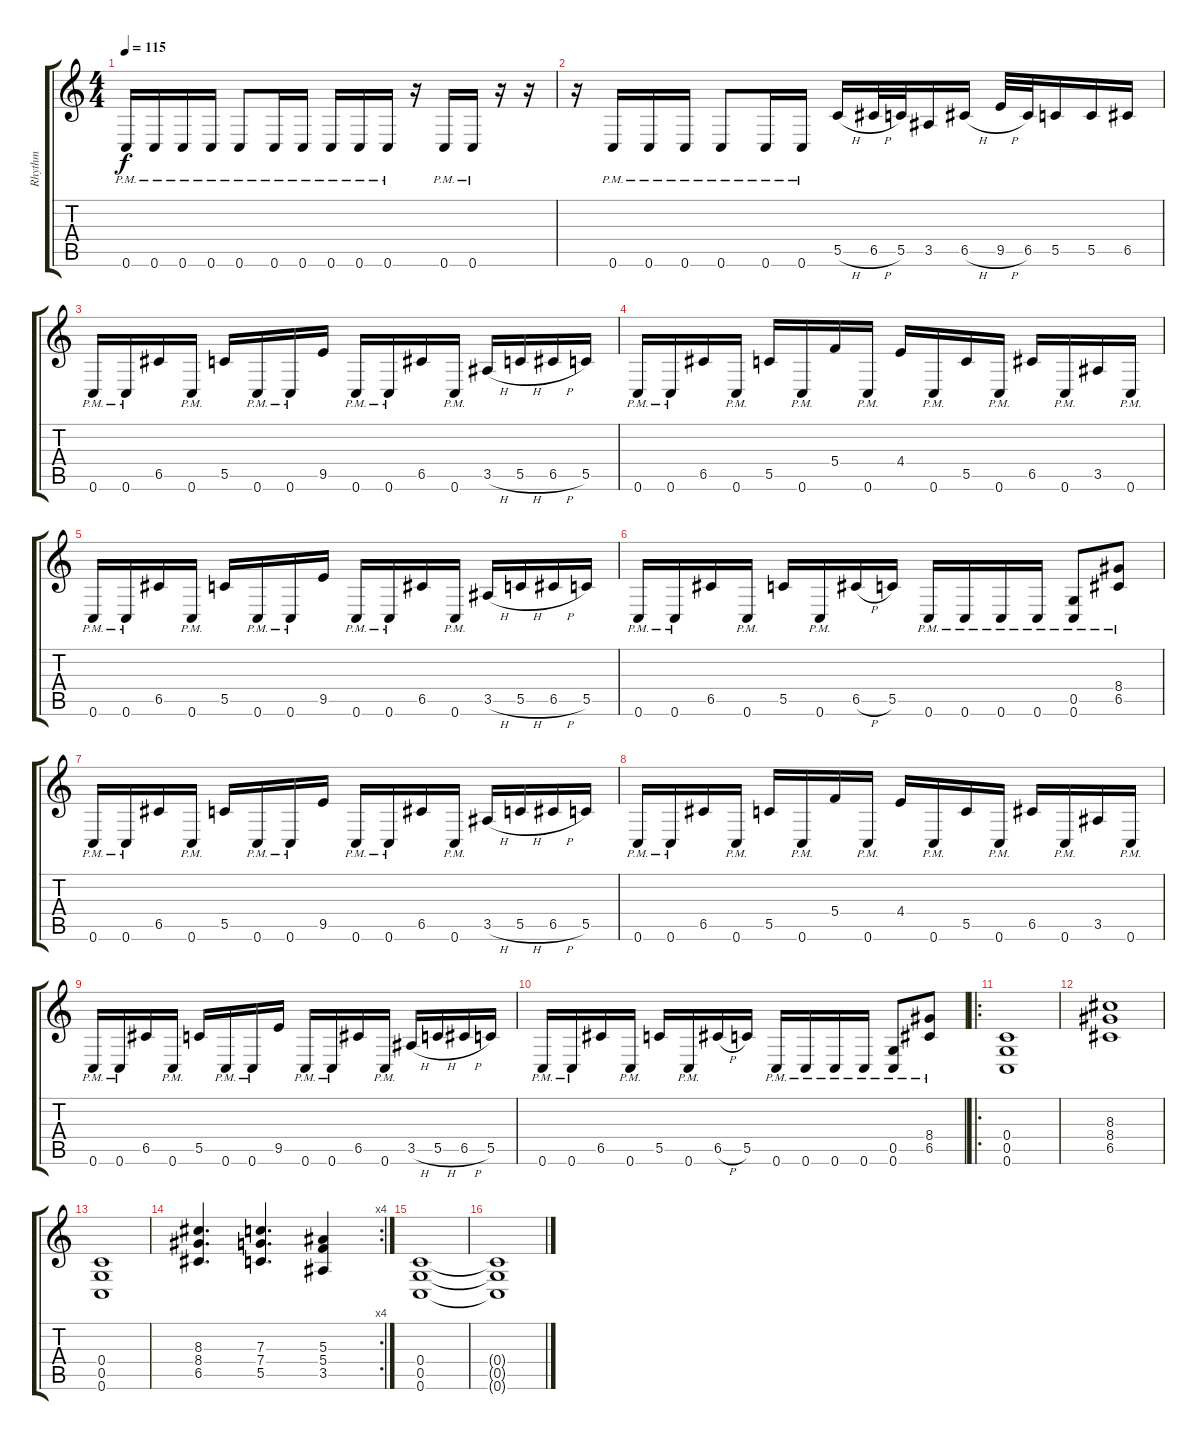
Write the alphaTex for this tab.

\track ("Rhythm" "Rhythm") {instrument distortionguitar}
\staff {score tabs}
\tuning (D4 A3 F3 C3 G2 C2) {hide}
\ts (4 4)
\tempo 115
\clef g2
\ks c
0.6{pm}.16{dy f} 0.6{pm}.16 0.6{pm}.16 0.6{pm}.16 0.6{pm}.8 0.6{pm}.16 0.6{pm}.16 0.6{pm}.16 0.6{pm}.16 0.6{pm}.16 r.16 0.6{pm}.16 0.6{pm}.16 r.16 r.16 |
r.16 0.6{pm}.16 0.6{pm}.16 0.6{pm}.16 0.6{pm}.8 0.6{pm}.16 0.6{pm}.16 5.5{h}.16 6.5{h}.32 5.5.32 3.5.16 6.5{h}.16 9.5{h}.32 6.5.32 5.5.16 5.5.16 6.5.16 |
0.6{pm}.16 0.6{pm}.16 6.5.16 0.6{pm}.16 5.5.16 0.6{pm}.16 0.6{pm}.16 9.5.16 0.6{pm}.16 0.6{pm}.16 6.5.16 0.6{pm}.16 3.5{h}.16 5.5{h}.16 6.5{h}.16 5.5.16 |
0.6{pm}.16 0.6{pm}.16 6.5.16 0.6{pm}.16 5.5.16 0.6{pm}.16 5.4.16 0.6{pm}.16 4.4.16 0.6{pm}.16 5.5.16 0.6{pm}.16 6.5.16 0.6{pm}.16 3.5.16 0.6{pm}.16 |
0.6{pm}.16 0.6{pm}.16 6.5.16 0.6{pm}.16 5.5.16 0.6{pm}.16 0.6{pm}.16 9.5.16 0.6{pm}.16 0.6{pm}.16 6.5.16 0.6{pm}.16 3.5{h}.16 5.5{h}.16 6.5{h}.16 5.5.16 |
0.6{pm}.16 0.6{pm}.16 6.5.16 0.6{pm}.16 5.5.16 0.6{pm}.16 6.5{h}.16 5.5.16 0.6{pm}.16 0.6{pm}.16 0.6{pm}.16 0.6{pm}.16 (0.5{pm} 0.6{pm}).8 (8.4{pm} 6.5{pm}).8 |
0.6{pm}.16 0.6{pm}.16 6.5.16 0.6{pm}.16 5.5.16 0.6{pm}.16 0.6{pm}.16 9.5.16 0.6{pm}.16 0.6{pm}.16 6.5.16 0.6{pm}.16 3.5{h}.16 5.5{h}.16 6.5{h}.16 5.5.16 |
0.6{pm}.16 0.6{pm}.16 6.5.16 0.6{pm}.16 5.5.16 0.6{pm}.16 5.4.16 0.6{pm}.16 4.4.16 0.6{pm}.16 5.5.16 0.6{pm}.16 6.5.16 0.6{pm}.16 3.5.16 0.6{pm}.16 |
0.6{pm}.16 0.6{pm}.16 6.5.16 0.6{pm}.16 5.5.16 0.6{pm}.16 0.6{pm}.16 9.5.16 0.6{pm}.16 0.6{pm}.16 6.5.16 0.6{pm}.16 3.5{h}.16 5.5{h}.16 6.5{h}.16 5.5.16 |
0.6{pm}.16 0.6{pm}.16 6.5.16 0.6{pm}.16 5.5.16 0.6{pm}.16 6.5{h}.16 5.5.16 0.6{pm}.16 0.6{pm}.16 0.6{pm}.16 0.6{pm}.16 (0.5{pm} 0.6{pm}).8 (8.4{pm} 6.5{pm}).8 |
\ro
(0.4 0.5 0.6).1 |
(8.3 8.4 6.5).1 |
(0.4 0.5 0.6).1 |
\rc 4
(8.3 8.4 6.5).4{d} (7.3 7.4 5.5).4{d} (5.3 5.4 3.5).4 |
(0.4 0.5 0.6).1{volume 10} |
(0.4{t} 0.5{t} 0.6{t}).1
